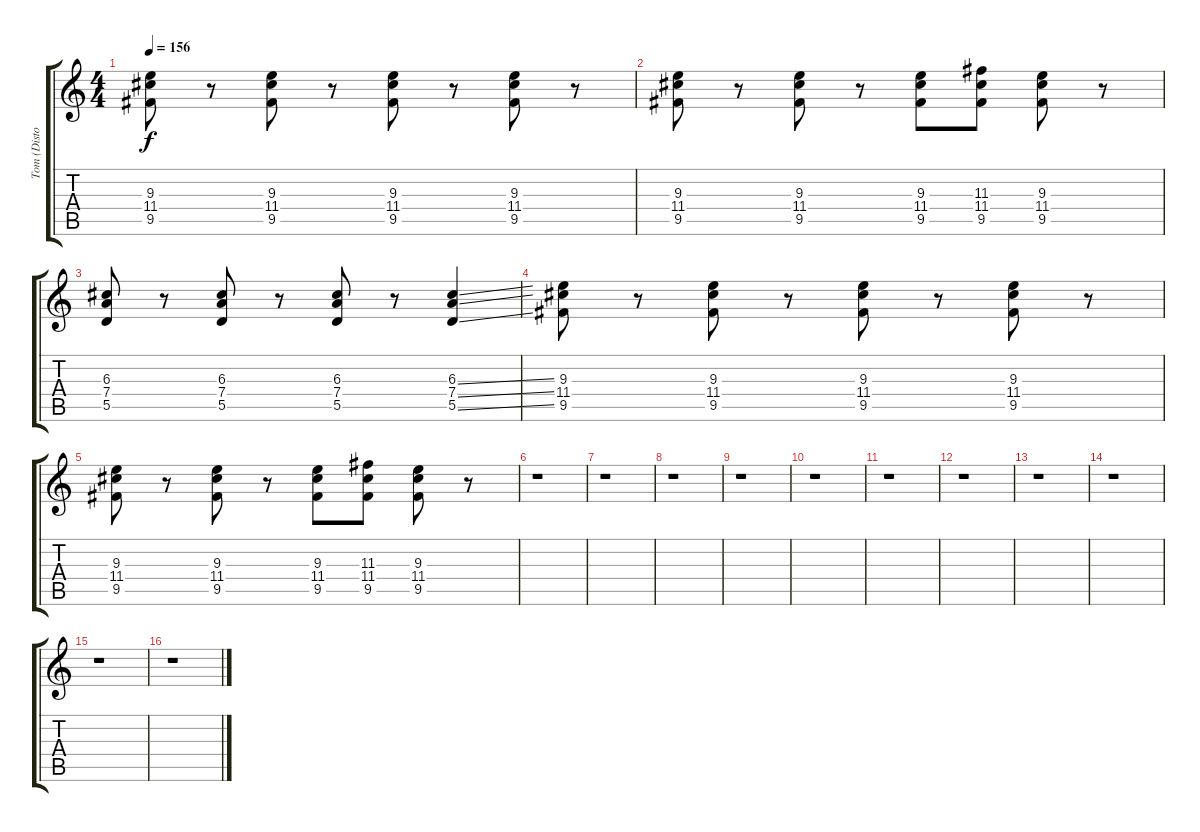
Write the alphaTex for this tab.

\track ("Tom (Distortion)" "Tom (Disto") {instrument distortionguitar}
\staff {score tabs}
\tuning (E4 B3 G3 D3 A2 D2) {hide}
\ts (4 4)
\tempo 156
\clef g2
\ks c
(9.3 11.4 9.5).8{dy f} r.8 (9.3 11.4 9.5).8 r.8 (9.3 11.4 9.5).8 r.8 (9.3 11.4 9.5).8 r.8 |
(9.3 11.4 9.5).8 r.8 (9.3 11.4 9.5).8 r.8 (9.3 11.4 9.5).8 (11.3 11.4 9.5).8 (9.3 11.4 9.5).8 r.8 |
(6.3 7.4 5.5).8 r.8 (6.3 7.4 5.5).8 r.8 (6.3 7.4 5.5).8 r.8 (6.3{ss} 7.4{ss} 5.5{ss}).4 |
(9.3 11.4 9.5).8 r.8 (9.3 11.4 9.5).8 r.8 (9.3 11.4 9.5).8 r.8 (9.3 11.4 9.5).8 r.8 |
(9.3 11.4 9.5).8 r.8 (9.3 11.4 9.5).8 r.8 (9.3 11.4 9.5).8 (11.3 11.4 9.5).8 (9.3 11.4 9.5).8 r.8 |
r.1 |
r.1 |
r.1 |
r.1 |
r.1 |
r.1 |
r.1 |
r.1 |
r.1 |
r.1 |
r.1
